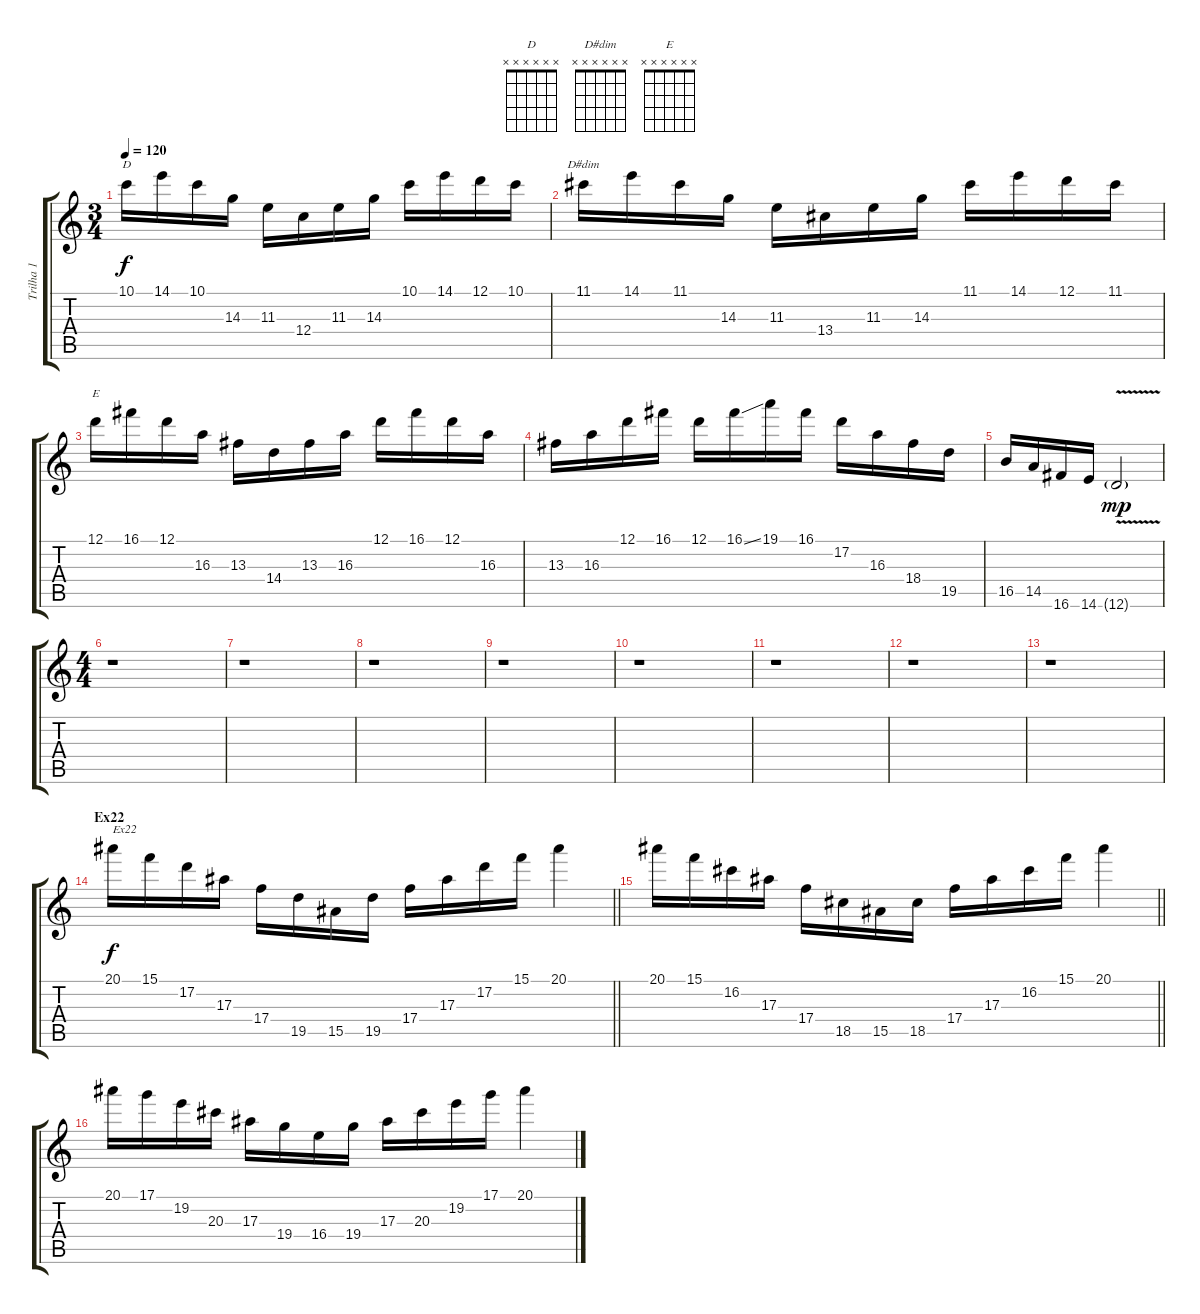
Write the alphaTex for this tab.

\track ("Trilha 1" "Trilha 1") {instrument distortionguitar}
\staff {score tabs}
\tuning (D4 A3 F3 C3 G2 D2) {hide}
\chord ("D" x x x x x x)
\chord ("D#dim" x x x x x x)
\chord ("E" x x x x x x)
\ts (3 4)
\tempo 120
\clef g2
\ks c
10.1.16{ch "D" dy f} 14.1.16 10.1.16 14.3.16 11.3.16 12.4.16 11.3.16 14.3.16 10.1.16 14.1.16 12.1.16 10.1.16 |
11.1.16{ch "D#dim"} 14.1.16 11.1.16 14.3.16 11.3.16 13.4.16 11.3.16 14.3.16 11.1.16 14.1.16 12.1.16 11.1.16 |
12.1.16{ch "E"} 16.1.16 12.1.16 16.3.16 13.3.16 14.4.16 13.3.16 16.3.16 12.1.16 16.1.16 12.1.16 16.3.16 |
13.3.16 16.3.16 12.1.16 16.1.16 12.1.16 16.1{ss}.16 19.1.16 16.1.16 17.2.16 16.3.16 18.4.16 19.5.16 |
16.5.16 14.5.16 16.6.16 14.6.16 12.6{v g}.2{dy mp} |
\ts (4 4)
r.1 |
r.1 |
r.1 |
r.1 |
r.1 |
r.1 |
r.1 |
r.1 |
\section ("" "Ex22")
\barLineRight lightlight
20.1.16{txt "Ex22" dy f} 15.1.16 17.2.16 17.3.16 17.4.16 19.5.16 15.5.16 19.5.16 17.4.16 17.3.16 17.2.16 15.1.16 20.1.4 |
\barLineRight lightlight
20.1.16 15.1.16 16.2.16 17.3.16 17.4.16 18.5.16 15.5.16 18.5.16 17.4.16 17.3.16 16.2.16 15.1.16 20.1.4 |
20.1.16 17.1.16 19.2.16 20.3.16 17.3.16 19.4.16 16.4.16 19.4.16 17.3.16 20.3.16 19.2.16 17.1.16 20.1.4
